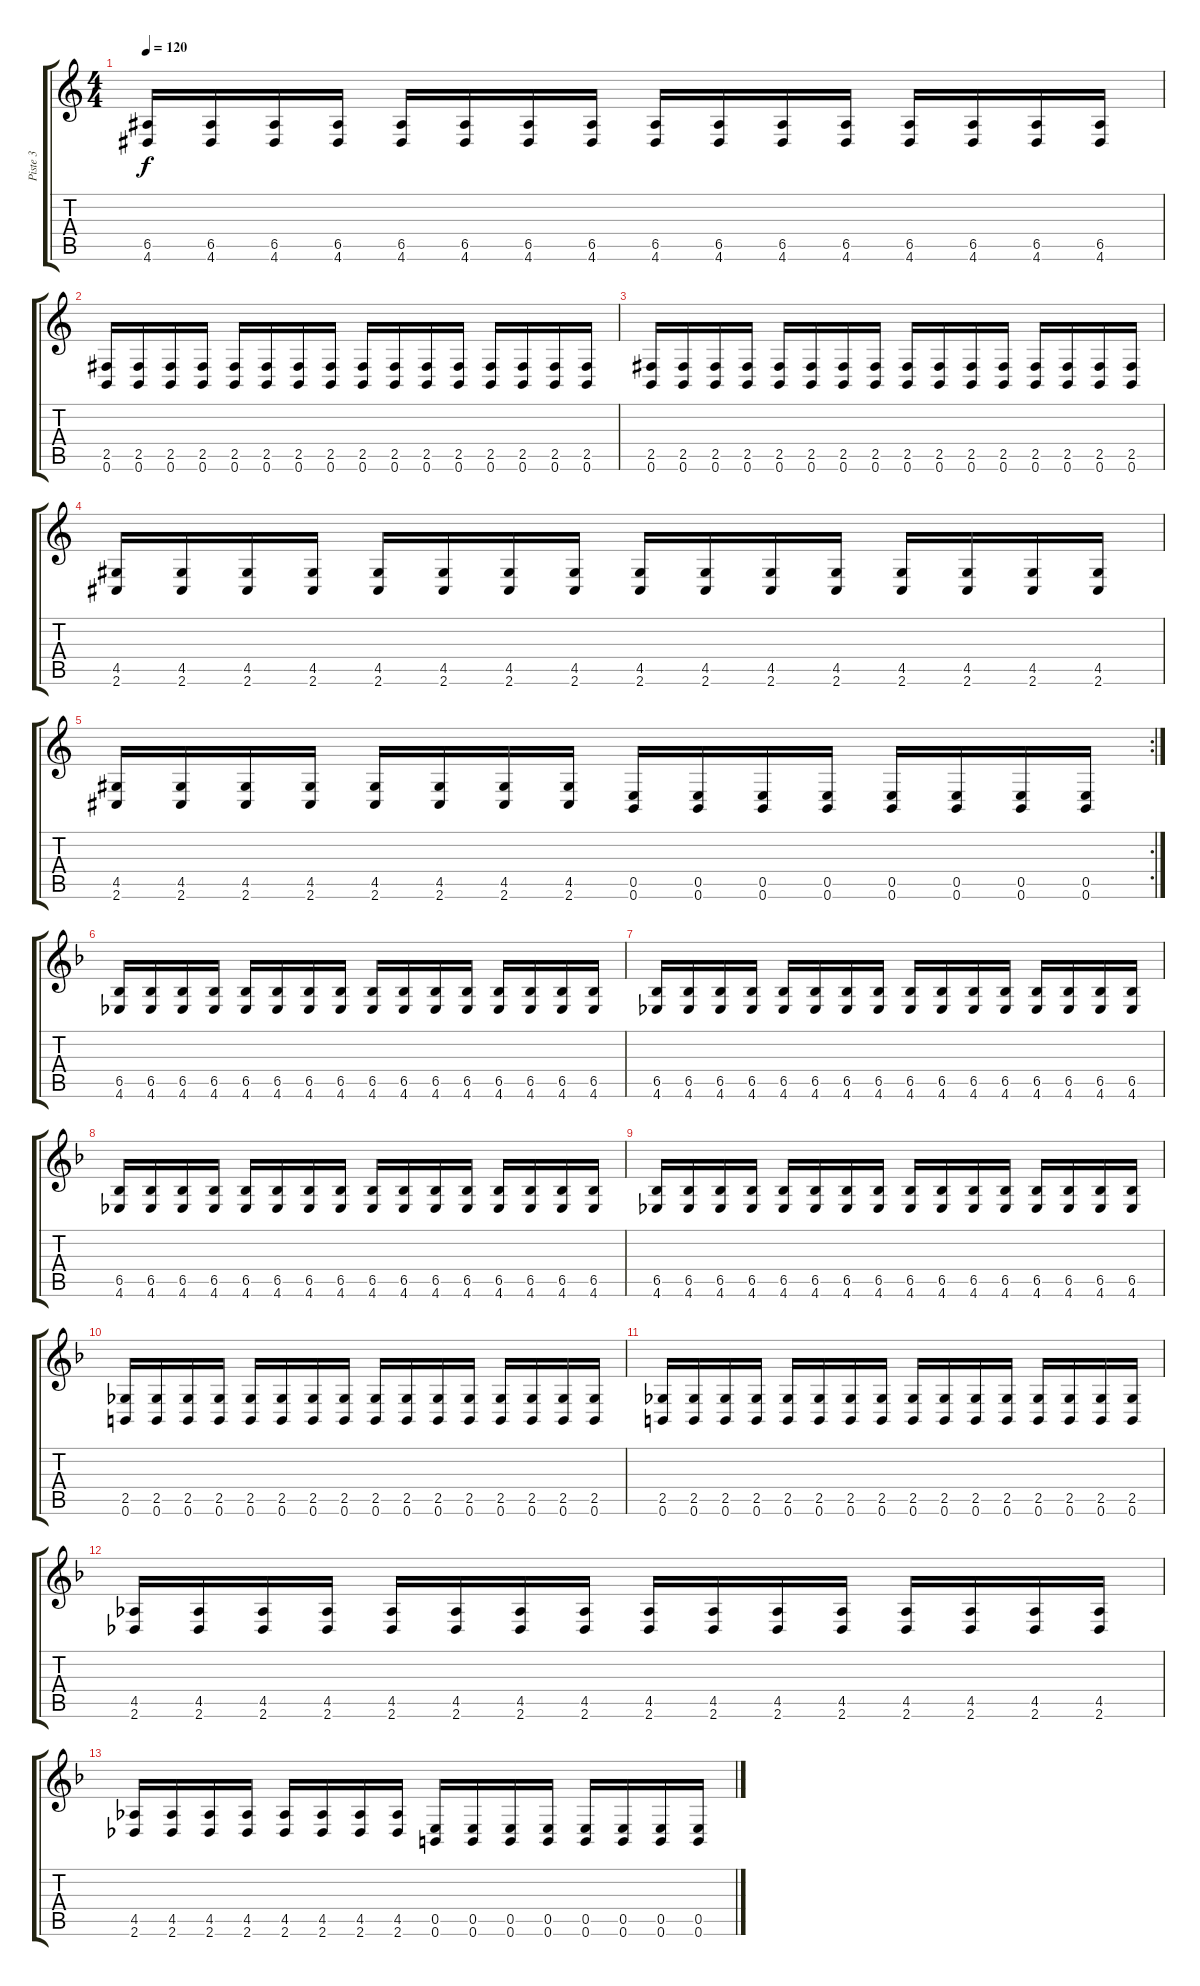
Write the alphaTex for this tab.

\track ("Piste 3" "Piste 3") {instrument distortionguitar}
\staff {score tabs}
\tuning (B3 Gb3 D3 A2 E2 B1) {hide}
\ts (4 4)
\tempo 120
\clef g2
\ks c
(6.5 4.6).16{dy f} (6.5 4.6).16 (6.5 4.6).16 (6.5 4.6).16 (6.5 4.6).16 (6.5 4.6).16 (6.5 4.6).16 (6.5 4.6).16 (6.5 4.6).16 (6.5 4.6).16 (6.5 4.6).16 (6.5 4.6).16 (6.5 4.6).16 (6.5 4.6).16 (6.5 4.6).16 (6.5 4.6).16 |
(2.5 0.6).16 (2.5 0.6).16 (2.5 0.6).16 (2.5 0.6).16 (2.5 0.6).16 (2.5 0.6).16 (2.5 0.6).16 (2.5 0.6).16 (2.5 0.6).16 (2.5 0.6).16 (2.5 0.6).16 (2.5 0.6).16 (2.5 0.6).16 (2.5 0.6).16 (2.5 0.6).16 (2.5 0.6).16 |
(2.5 0.6).16 (2.5 0.6).16 (2.5 0.6).16 (2.5 0.6).16 (2.5 0.6).16 (2.5 0.6).16 (2.5 0.6).16 (2.5 0.6).16 (2.5 0.6).16 (2.5 0.6).16 (2.5 0.6).16 (2.5 0.6).16 (2.5 0.6).16 (2.5 0.6).16 (2.5 0.6).16 (2.5 0.6).16 |
(4.5 2.6).16 (4.5 2.6).16 (4.5 2.6).16 (4.5 2.6).16 (4.5 2.6).16 (4.5 2.6).16 (4.5 2.6).16 (4.5 2.6).16 (4.5 2.6).16 (4.5 2.6).16 (4.5 2.6).16 (4.5 2.6).16 (4.5 2.6).16 (4.5 2.6).16 (4.5 2.6).16 (4.5 2.6).16 |
\rc 2
(4.5 2.6).16 (4.5 2.6).16 (4.5 2.6).16 (4.5 2.6).16 (4.5 2.6).16 (4.5 2.6).16 (4.5 2.6).16 (4.5 2.6).16 (0.5 0.6).16 (0.5 0.6).16 (0.5 0.6).16 (0.5 0.6).16 (0.5 0.6).16 (0.5 0.6).16 (0.5 0.6).16 (0.5 0.6).16 |
\ks f
(6.5 4.6).16{volume 10} (6.5 4.6).16 (6.5 4.6).16 (6.5 4.6).16 (6.5 4.6).16 (6.5 4.6).16 (6.5 4.6).16 (6.5 4.6).16 (6.5 4.6).16 (6.5 4.6).16 (6.5 4.6).16 (6.5 4.6).16 (6.5 4.6).16 (6.5 4.6).16 (6.5 4.6).16 (6.5 4.6).16 |
(6.5 4.6).16 (6.5 4.6).16 (6.5 4.6).16 (6.5 4.6).16 (6.5 4.6).16 (6.5 4.6).16 (6.5 4.6).16 (6.5 4.6).16 (6.5 4.6).16 (6.5 4.6).16 (6.5 4.6).16 (6.5 4.6).16 (6.5 4.6).16 (6.5 4.6).16 (6.5 4.6).16 (6.5 4.6).16 |
(6.5 4.6).16 (6.5 4.6).16 (6.5 4.6).16 (6.5 4.6).16 (6.5 4.6).16 (6.5 4.6).16 (6.5 4.6).16 (6.5 4.6).16 (6.5 4.6).16 (6.5 4.6).16 (6.5 4.6).16 (6.5 4.6).16 (6.5 4.6).16 (6.5 4.6).16 (6.5 4.6).16 (6.5 4.6).16 |
(6.5 4.6).16 (6.5 4.6).16 (6.5 4.6).16 (6.5 4.6).16 (6.5 4.6).16 (6.5 4.6).16 (6.5 4.6).16 (6.5 4.6).16 (6.5 4.6).16 (6.5 4.6).16 (6.5 4.6).16 (6.5 4.6).16 (6.5 4.6).16 (6.5 4.6).16 (6.5 4.6).16 (6.5 4.6).16 |
(2.5 0.6).16{volume 5} (2.5 0.6).16 (2.5 0.6).16 (2.5 0.6).16 (2.5 0.6).16 (2.5 0.6).16 (2.5 0.6).16 (2.5 0.6).16 (2.5 0.6).16 (2.5 0.6).16 (2.5 0.6).16 (2.5 0.6).16 (2.5 0.6).16 (2.5 0.6).16 (2.5 0.6).16 (2.5 0.6).16 |
(2.5 0.6).16 (2.5 0.6).16 (2.5 0.6).16 (2.5 0.6).16 (2.5 0.6).16 (2.5 0.6).16 (2.5 0.6).16 (2.5 0.6).16 (2.5 0.6).16 (2.5 0.6).16 (2.5 0.6).16 (2.5 0.6).16 (2.5 0.6).16 (2.5 0.6).16 (2.5 0.6).16 (2.5 0.6).16 |
(4.5 2.6).16 (4.5 2.6).16 (4.5 2.6).16 (4.5 2.6).16 (4.5 2.6).16 (4.5 2.6).16 (4.5 2.6).16 (4.5 2.6).16 (4.5 2.6).16 (4.5 2.6).16 (4.5 2.6).16 (4.5 2.6).16 (4.5 2.6).16 (4.5 2.6).16 (4.5 2.6).16 (4.5 2.6).16 |
(4.5 2.6).16 (4.5 2.6).16 (4.5 2.6).16 (4.5 2.6).16 (4.5 2.6).16 (4.5 2.6).16 (4.5 2.6).16 (4.5 2.6).16 (0.5 0.6).16 (0.5 0.6).16 (0.5 0.6).16 (0.5 0.6).16 (0.5 0.6).16 (0.5 0.6).16 (0.5 0.6).16 (0.5 0.6).16
